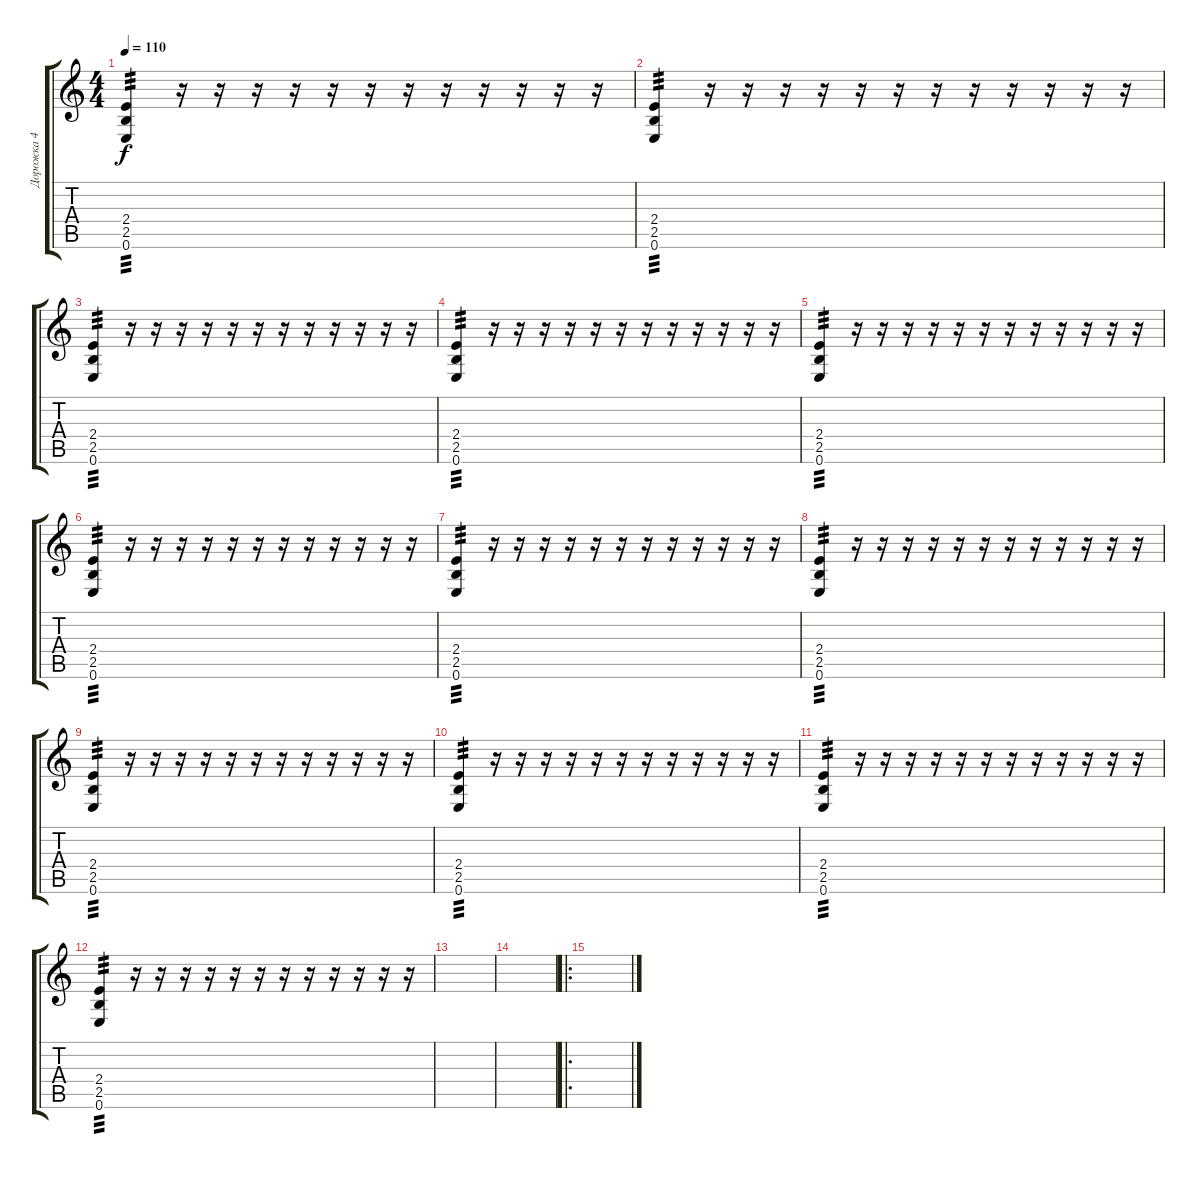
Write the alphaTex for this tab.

\track ("Дорожка 4" "Дорожка 4") {instrument overdrivenguitar}
\staff {score tabs}
\tuning (E4 B3 G3 D3 A2 E2) {hide}
\ts (4 4)
\tempo 110
\clef g2
\ks c
(2.4 2.5 0.6).4{tp 3 dy f} r.16 r.16 r.16 r.16 r.16 r.16 r.16 r.16 r.16 r.16 r.16 r.16 |
(2.4 2.5 0.6).4{tp 3} r.16 r.16 r.16 r.16 r.16 r.16 r.16 r.16 r.16 r.16 r.16 r.16 |
(2.4 2.5 0.6).4{tp 3} r.16 r.16 r.16 r.16 r.16 r.16 r.16 r.16 r.16 r.16 r.16 r.16 |
(2.4 2.5 0.6).4{tp 3} r.16 r.16 r.16 r.16 r.16 r.16 r.16 r.16 r.16 r.16 r.16 r.16 |
(2.4 2.5 0.6).4{tp 3} r.16 r.16 r.16 r.16 r.16 r.16 r.16 r.16 r.16 r.16 r.16 r.16 |
(2.4 2.5 0.6).4{tp 3} r.16 r.16 r.16 r.16 r.16 r.16 r.16 r.16 r.16 r.16 r.16 r.16 |
(2.4 2.5 0.6).4{tp 3} r.16 r.16 r.16 r.16 r.16 r.16 r.16 r.16 r.16 r.16 r.16 r.16 |
(2.4 2.5 0.6).4{tp 3} r.16 r.16 r.16 r.16 r.16 r.16 r.16 r.16 r.16 r.16 r.16 r.16 |
(2.4 2.5 0.6).4{tp 3} r.16 r.16 r.16 r.16 r.16 r.16 r.16 r.16 r.16 r.16 r.16 r.16 |
(2.4 2.5 0.6).4{tp 3} r.16 r.16 r.16 r.16 r.16 r.16 r.16 r.16 r.16 r.16 r.16 r.16 |
(2.4 2.5 0.6).4{tp 3} r.16 r.16 r.16 r.16 r.16 r.16 r.16 r.16 r.16 r.16 r.16 r.16 |
(2.4 2.5 0.6).4{tp 3} r.16 r.16 r.16 r.16 r.16 r.16 r.16 r.16 r.16 r.16 r.16 r.16 |
|
|
\ro
